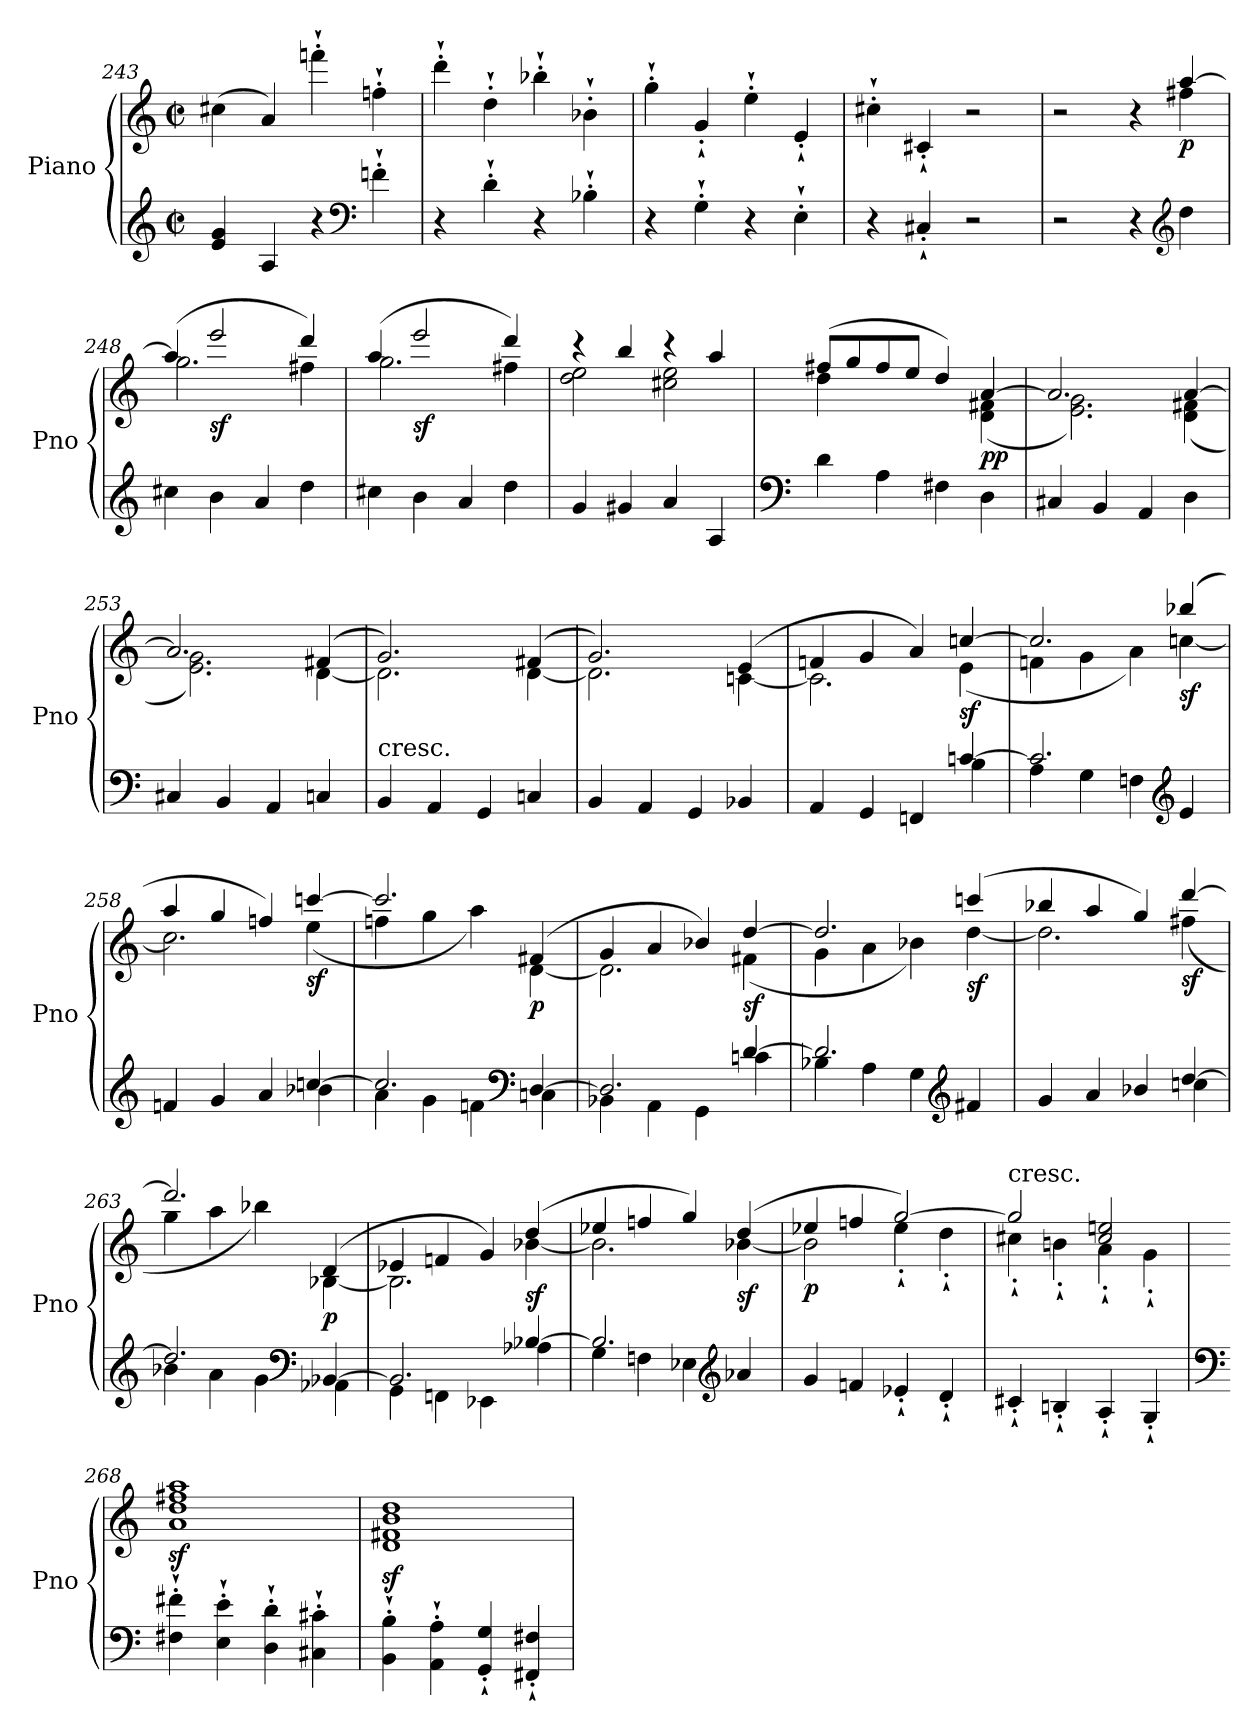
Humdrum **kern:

**kern	**kern	**dynam
*part1	*part1	*part1
*staff2	*staff1	*staff1/2
*I"Piano	*	*
*I'Pno	*	*
*clefG2	*clefG2	*
*k[]	*k[]	*
*C:	*C:	*
*M2/2	*M2/2	*
*met(c|)	*met(c|)	*
=243	=243	=243
4e/ 4g/	(>4cc#X\	.
4A/	4a/)	.
4r	4fffn'`\	.
*clefF4	*	*
4fn'`\	4ffn'`\	.
=244	=244	=244
4r	4ddd'`\	.
4d'`\	4dd'`\	.
4r	4bb-X'`\	.
4B-X'`\	4b-X'`\	.
=245	=245	=245
4r	4gg'`\	.
4G'`\	4g'`/	.
4r	4ee'`\	.
4E'`\	4e'`/	.
=246	=246	=246
4r	4cc#X'`\	.
4C#X'`/	4c#X'`/	.
2r	2r	.
=247	=247	=247
*	*^	*
2r	2r	2.ryy	.
4r	4r	.	.
*clefG2	*	*	*
!	!	!	!LO:DY:b
4dd\	[4aa/	4ff#X\	p
=248	=248	=248	=248
4cc#X\	(>4aa/]	2.gg\	.
!	!	!	!LO:DY:b
4b\	2eee/	.	sf
4a/	.	.	.
4dd\	4ddd/)	4ff#X\	.
=249	=249	=249	=249
4cc#X\	(>4aa/	2.gg\	.
!	!	!	!LO:DY:b
4b\	2eee/	.	sf
4a/	.	.	.
4dd\	4ddd/)	4ff#X\	.
=250	=250	=250	=250
4g/	4rccc	2dd\ 2ee\	.
4g#X/	4bb/	.	.
4a/	4rccc	2cc#X\ 2ee\	.
4A/	4aa/	.	.
=251	=251	=251	=251
*clefF4	*	*	*
4d\	(>8ff#X/L	4dd\	.
.	8gg/	.	.
4A\	8ff#/	2ryy	.
.	8ee/J	.	.
4F#X\	4dd/)	.	.
!	!	!	!LO:DY:b
4D\	[4a/	(<4d\ 4f#X\	pp
=252	=252	=252	=252
4C#X/	2.a/]	2.e\ 2.g\)	.
4BB/	.	.	.
4AA/	.	.	.
4D\	[4a/	(<4d\ 4f#X\	.
=253	=253	=253	=253
4C#X/	2.a/]	2.e\ 2.g\)	.
4BB/	.	.	.
4AA/	.	.	.
4Cn/	(>4f#X/	[4d\	.
=254	=254	=254	=254
!LO:TX:a:t=cresc.	!	!	!
4BB/	2.g/)	2.d\]	.
4AA/	.	.	.
4GG/	.	.	.
4Cn/	(>4f#X/	[4d\	.
=255	=255	=255	=255
4BB/	2.g/)	2.d\]	.
4AA/	.	.	.
4GG/	.	.	.
4BB-X/	(>4e/	[4cn\	.
=256	=256	=256	=256
*^	*	*	*
4AA/	2.ryy	4fn/	2.c\]	.
4GG/	.	4g/	.	.
4FFn/	.	4a/)	.	.
!	!	!	!	!LO:DY:b
[4cn/	4B\	[4ccn/	(<4e\	sf
=257	=257	=257	=257	=257
2.c/]	4A\	2.cc/]	4fn\	.
.	4G\	.	4g\	.
.	4Fn\	.	4a\)	.
*clefG2	*	*	*	*
!	!	!	!	!LO:DY:b
4e/	4ryy	(>4bb-X/	[4ccn\	sf
=258	=258	=258	=258	=258
4fn/	2.ryy	4aa/	2.cc\]	.
4g/	.	4gg/	.	.
4a/	.	4ffn/)	.	.
!	!	!	!	!LO:DY:b
[4ccn/	4b-X\	[4cccn/	(<4ee\	sf
=259	=259	=259	=259	=259
2.cc/]	4a\	2.ccc/]	4ffn\	.
.	4g\	.	4gg\	.
.	4fn\	.	4aa\)	.
*clefF4	*	*	*	*
!	!	!	!	!LO:DY:b
[4D/	4Cn\	(>4f#X/	[4d\	p
=260	=260	=260	=260	=260
2.D/]	4BB-X\	4g/	2.d\]	.
.	4AA\	4a/	.	.
.	4GG\	4b-X/)	.	.
!	!	!	!	!LO:DY:b
[4d/	4cn\	[4dd/	(<4f#X\	sf
=261	=261	=261	=261	=261
2.d/]	4B-X\	2.dd/]	4g\	.
.	4A\	.	4a\	.
.	4G\	.	4b-X\)	.
*clefG2	*	*	*	*
!	!	!	!	!LO:DY:b
4f#X/	4ryy	(>4cccn/	[4dd\	sf
=262	=262	=262	=262	=262
4g/	2.ryy	4bb-X/	2.dd\]	.
4a/	.	4aa/	.	.
4b-X/	.	4gg/)	.	.
!	!	!	!	!LO:DY:b
[4dd/	4ccn\	[4ddd/	(<4ff#X\	sf
=263	=263	=263	=263	=263
2.dd/]	4b-X\	2.ddd/]	4gg\	.
.	4a\	.	4aa\	.
.	4g\	.	4bb-X\)	.
*clefF4	*	*	*	*
!	!	!	!	!LO:DY:b
[4BB-X/	4AA-X\	(>4d/	[4B-X\	p
=264	=264	=264	=264	=264
2.BB-/]	4GG\	4e-X/	2.B-\]	.
.	4FFn\	4fn/	.	.
.	4EE-X\	4g/)	.	.
!	!	!	!	!LO:DY:b
[4B-X/	4A-X\	(>4dd/	[4b-X\	sf
=265	=265	=265	=265	=265
2.B-/]	4G\	4ee-X/	2.b-\]	.
.	4Fn\	4ffn/	.	.
.	4E-X\	4gg/)	.	.
*clefG2	*	*	*	*
!	!	!	!	!LO:DY:b
4a-X/	4ryy	(>4dd/	[4b-X\	sf
=266	=266	=266	=266	=266
!	!	!	!	!LO:DY:b
*v	*v	*	*	*
4g/	4ee-X/	2b-\]	p
4fn/	4ffn/	.	.
4e-X'`/	[2gg/)	4ee-'`\	.
4d'`/	.	4dd'`\	.
=267	=267	=267	=267
!	!LO:TX:a:t=cresc.	!	!
4c#X'`/	2gg/]	4cc#X'`\	.
4Bn'`/	.	4bn'`\	.
4A'`/	2cc#/ 2een/	4a'`\	.
4G'`/	.	4g'`\	.
*	*v	*v	*
=268	=268	=268
*clefF4	*	*
4F#X\'` 4f#X\'`	1az< 1ddz< 1ff#Xz< 1aaz<	.
4E\'` 4e\'`	.	.
4D\'` 4d\'`	.	.
4C#X\'` 4c#X\'`	.	.
=269	=269	=269
4BB\'` 4B\'`	1dz< 1f#Xz< 1bz< 1ddz<	.
4AA\'` 4A\'`	.	.
4GG/'` 4G/'`	.	.
4FF#X/'` 4F#X/'`	.	.
=	=	=
*-	*-	*-
